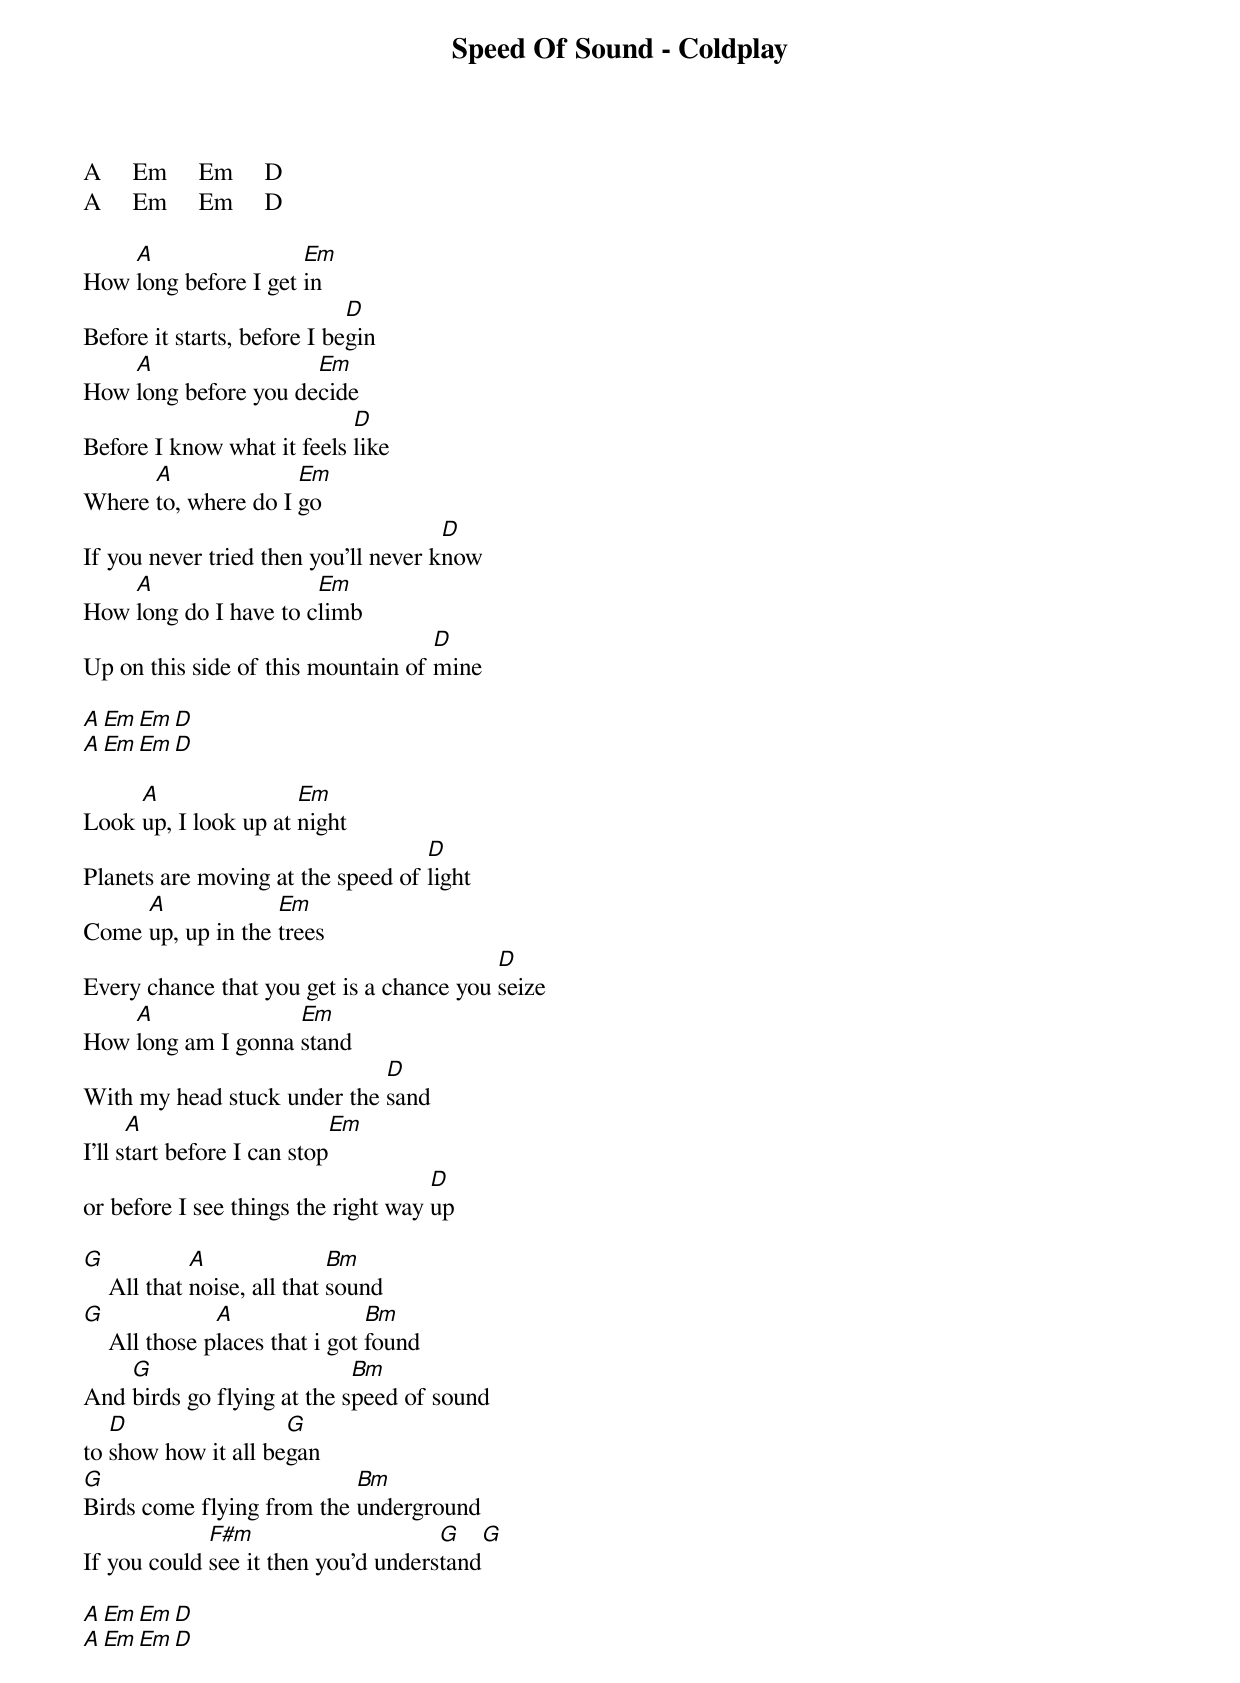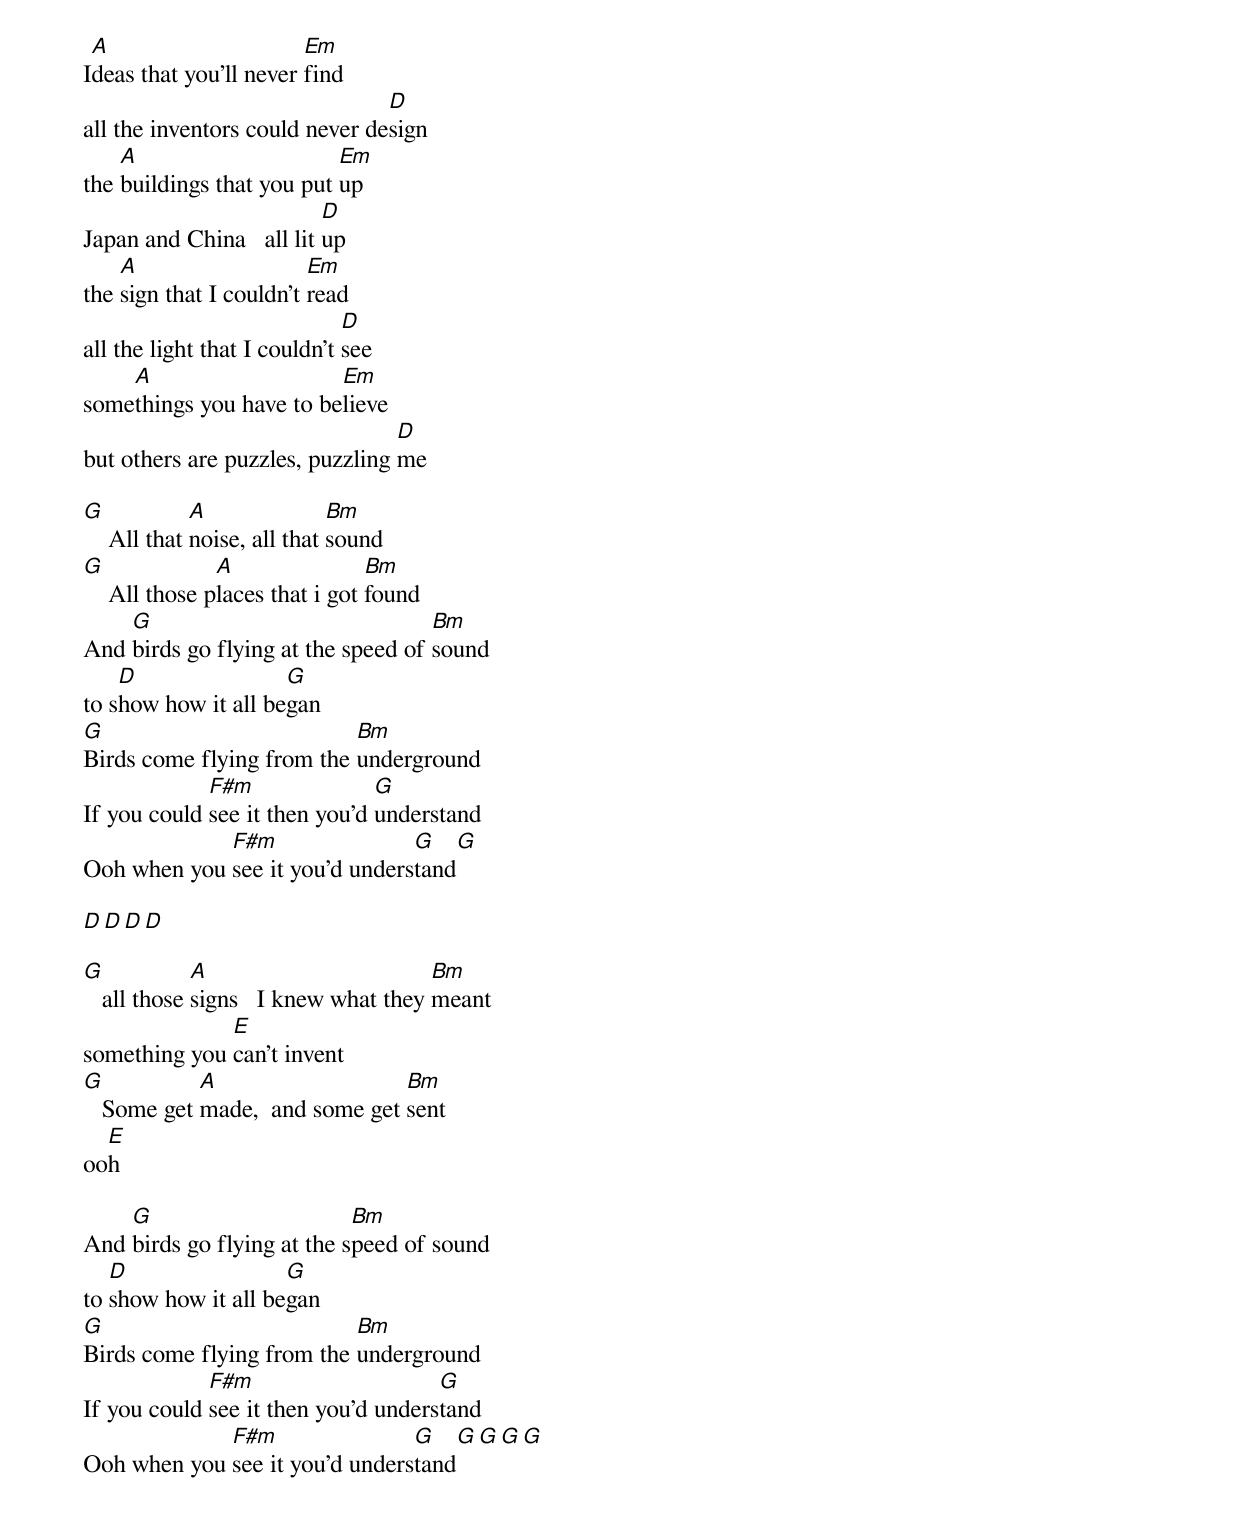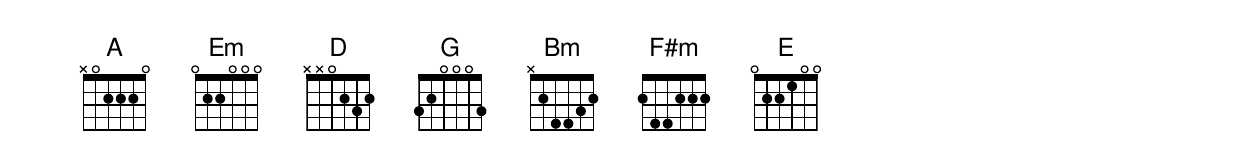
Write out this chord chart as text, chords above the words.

Speed Of Sound - Coldplay

A     Em     Em     D
A     Em     Em     D

    A                 Em
How long before I get in
                             D
Before it starts, before I begin
    A                 Em
How long before you decide
                            D
Before I know what it feels like
      A              Em
Where to, where do I go
                                      D
If you never tried then you'll never know
    A                  Em
How long do I have to climb
                                    D
Up on this side of this mountain of mine

A     Em     Em     D
A     Em     Em     D

     A                Em
Look up, I look up at night
                                   D
Planets are moving at the speed of light
     A             Em
Come up, up in the trees
                                          D
Every chance that you get is a chance you seize
    A               Em
How long am I gonna stand
                             D
With my head stuck under the sand
      A                        Em
I'll start before I can stop
                                     D
or before I see things the right way up

G            A               Bm
    All that noise, all that sound
G              A                Bm
    All those places that i got found
    G                       Bm
And birds go flying at the speed of sound
   D                 G
to show how it all began
G                          Bm
Birds come flying from the underground
             F#m                     G        G
If you could see it then you'd understand

A     Em     Em     D
A     Em     Em     D

 A                      Em
Ideas that you'll never find
                                D
all the inventors could never design
    A                      Em
the buildings that you put up
                          D
Japan and China   all lit up
    A                    Em
the sign that I couldn't read
                              D
all the light that I couldn't see
    A                    Em
somethings you have to believe
                                 D
but others are puzzles, puzzling me

G            A               Bm
    All that noise, all that sound
G              A                Bm
    All those places that i got found
    G                               Bm
And birds go flying at the speed of sound
    D                G
to show how it all began
G                          Bm
Birds come flying from the underground
             F#m               G
If you could see it then you'd understand
             F#m                G         G
Ooh when you see it you'd understand

D      D      D      D

G            A                        Bm
   all those signs   I knew what they meant
              E
something you can't invent
G           A                   Bm
   Some get made,  and some get sent
  E
ooh

    G                       Bm
And birds go flying at the speed of sound
   D                 G
to show how it all began
G                          Bm
Birds come flying from the underground
             F#m                     G
If you could see it then you'd understand
             F#m                G      G   G   G   G
Ooh when you see it you'd understand
